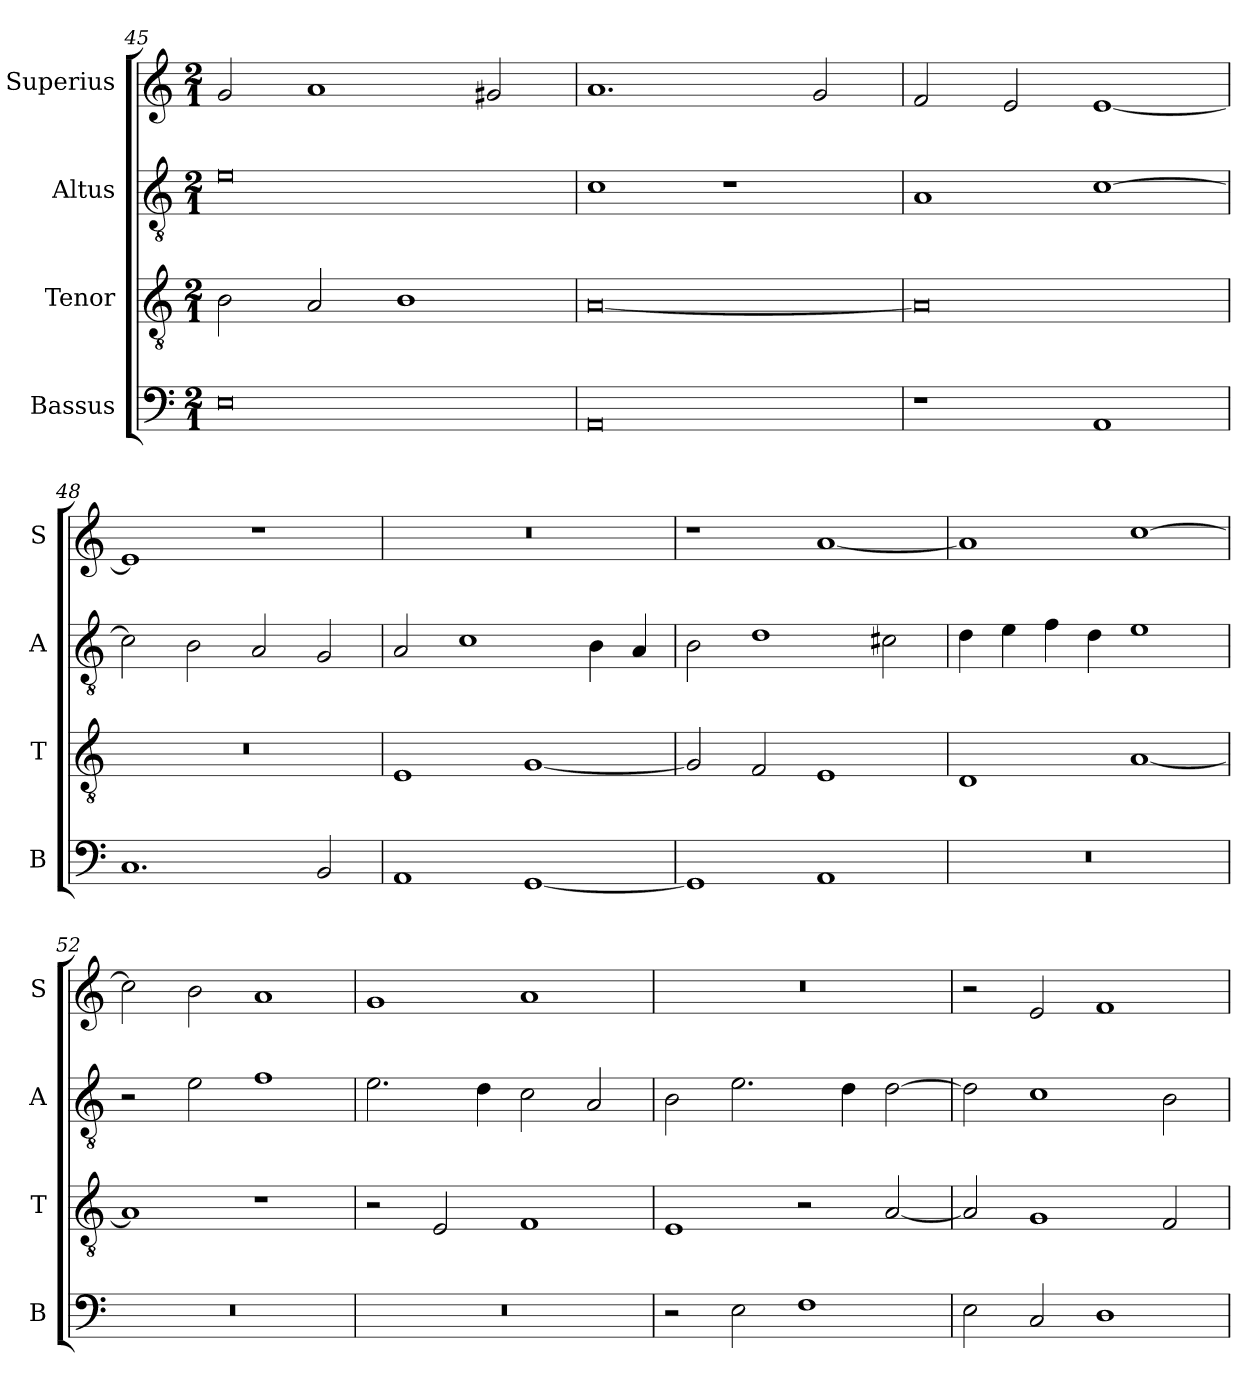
**kern	**kern	**kern	**kern
*part4	*part3	*part2	*part1
*staff4	*staff3	*staff2	*staff1
*I"Bassus	*I"Tenor	*I"Altus	*I"Superius
*I'B	*I'T	*I'A	*I'S
*clefF4	*clefGv2	*clefGv2	*clefG2
*k[]	*k[]	*k[]	*k[]
*C:	*C:	*C:	*C:
*M2/1	*M2/1	*M2/1	*M2/1
=45	=45	=45	=45
0E	2B	0e	2g
.	2A	.	1a
.	1B	.	.
.	.	.	2g#X
=46	=46	=46	=46
0AA	[0A	1c	1.a
.	.	1r	.
.	.	.	2g
=47	=47	=47	=47
1r	0A]	1A	2f
.	.	.	2e
1AA	.	[1c	[1e
=48	=48	=48	=48
1.C	0r	2c]	1e]
.	.	2B	.
.	.	2A	1r
2BB	.	2G	.
=49	=49	=49	=49
1AA	1E	2A	0r
.	.	1c	.
[1GG	[1G	.	.
.	.	4B	.
.	.	4A	.
=50	=50	=50	=50
1GG]	2G]	2B	1r
.	2F	1d	.
1AA	1E	.	[1a
.	.	2c#X	.
=51	=51	=51	=51
0r	1D	4d	1a]
.	.	4e	.
.	.	4f	.
.	.	4d	.
.	[1A	1e	[1cc
=52	=52	=52	=52
0r	1A]	2r	2cc]
.	.	2e	2b
.	1r	1f	1a
=53	=53	=53	=53
0r	2r	2.e	1g
.	2E	.	.
.	.	4d	.
.	1F	2c	1a
.	.	2A	.
=54	=54	=54	=54
2r	1E	2B	0r
2E	.	2.e	.
1F	2r	.	.
.	.	4d	.
.	[2A	[2d	.
=55	=55	=55	=55
2E	2A]	2d]	2r
2C	1G	1c	2e
1D	.	.	1f
.	2F	2B	.
=	=	=	=
*-	*-	*-	*-
